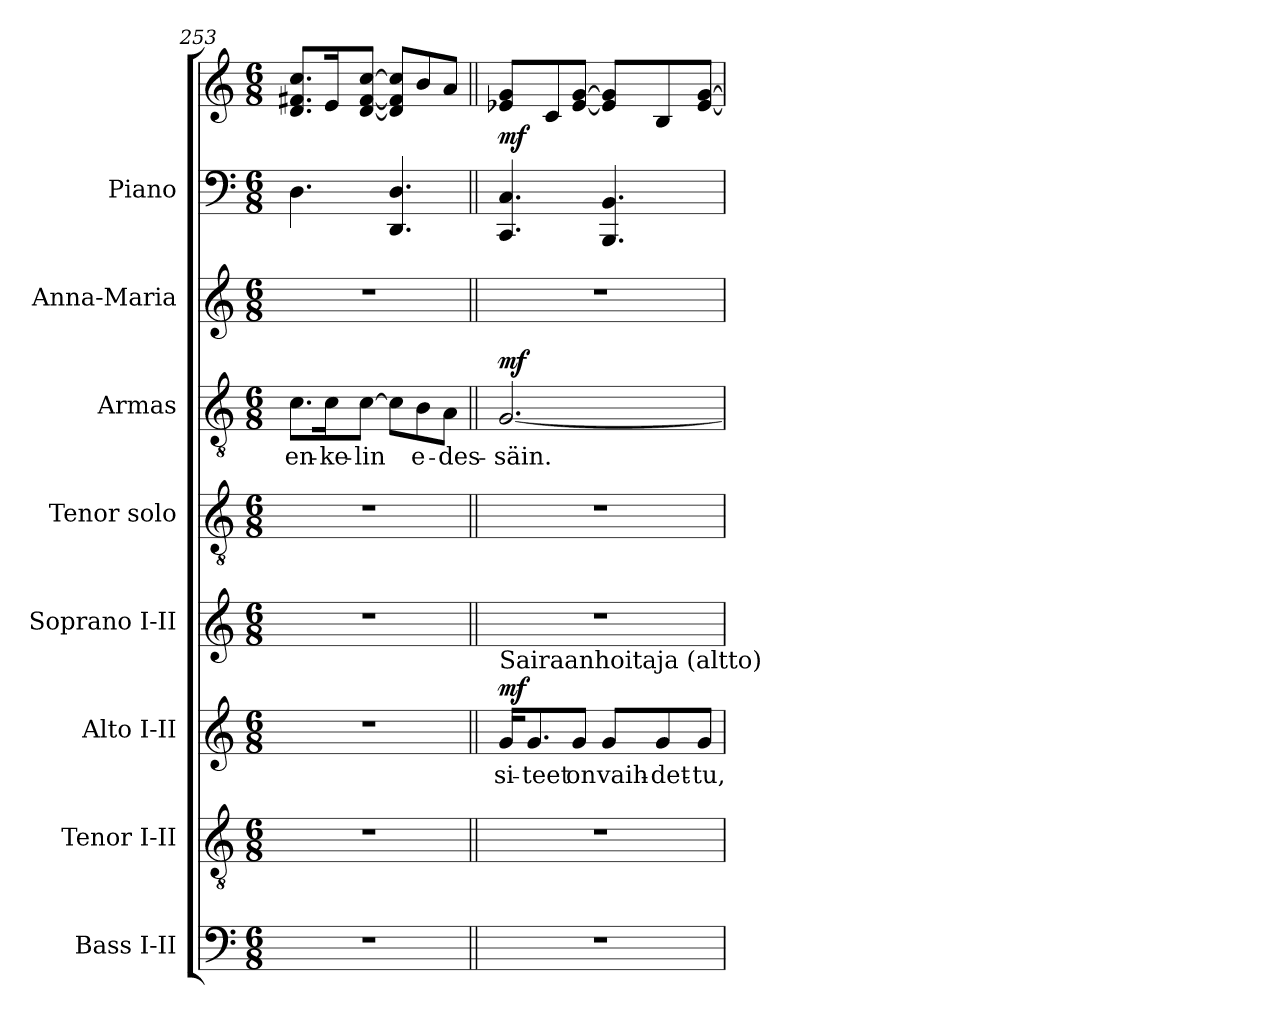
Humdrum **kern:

**kern	**kern	**kern	**text	**dynam	**kern	**kern	**kern	**text	**dynam	**kern	**kern	**kern	**dynam
*part8	*part7	*part6	*part6	*part6	*part5	*part4	*part3	*part3	*part3	*part2	*part1	*part1	*part1
*staff9	*staff8	*staff7	*staff7	*staff7	*staff6	*staff5	*staff4	*staff4	*staff4	*staff3	*staff2	*staff1	*staff1/2
*I"Bass I-II	*I"Tenor I-II	*I"Alto I-II	*	*	*I"Soprano I-II	*I"Tenor solo	*I"Armas	*	*	*I"Anna-Maria	*I"Piano	*	*
*I'B.	*I'T.	*I'A.	*	*	*I'S.	*I'T. Solo	*I'Armas	*	*	*I'A-M	*I'Pno.	*	*
*clefF4	*clefGv2	*clefG2	*	*	*clefG2	*clefGv2	*clefGv2	*	*	*clefG2	*clefF4	*clefG2	*
*	*ITrd7c12	*	*	*	*	*ITrd7c12	*ITrd7c12	*	*	*	*	*	*
*k[]	*k[]	*k[]	*	*	*k[]	*k[]	*k[]	*	*	*k[]	*k[]	*k[]	*
*C:	*C:	*C:	*	*	*C:	*C:	*C:	*	*	*C:	*C:	*C:	*
*M6/8	*M6/8	*M6/8	*	*	*M6/8	*M6/8	*M6/8	*	*	*M6/8	*M6/8	*M6/8	*
=253	=253	=253	=253	=253	=253	=253	=253	=253	=253	=253	=253	=253	=253
!LO:N:vis=1	!LO:N:vis=1	!LO:N:vis=1	!	!	!LO:N:vis=1	!LO:N:vis=1	!	!	!	!	!	!	!
!	!	!	!	!	!	!	!	!LO:LY:b:color=#000000	!	!LO:N:vis=1	!	!	!
2.r	2.r	2.r	.	.	2.r	2.r	8.Ci\L	en-	.	2.r	4.Di\	8.di/ 8.f#Xi 8.cciL	.
!	!	!	!	!	!	!	!	!LO:LY:b:color=#000000	!	!	!	!	!
.	.	.	.	.	.	.	16Ci\k	-ke-	.	.	.	16ei/k	.
!	!	!	!	!	!	!	!	!LO:LY:b:color=#000000	!	!	!	!	!
.	.	.	.	.	.	.	[>8Ci\J	-lin	.	.	.	[<8di/ [<8f#i [>8cciJ	.
.	.	.	.	.	.	.	8Ci\L]	.	.	.	4.DDi/ 4.Di	8di/] 8f#i] 8cci]L	.
!	!	!	!	!	!	!	!	!LO:LY:b:color=#000000	!	!	!	!	!
.	.	.	.	.	.	.	8BBi\	e-	.	.	.	8bi/	.
!	!	!	!	!	!	!	!	!LO:LY:b:color=#000000	!	!	!	!	!
.	.	.	.	.	.	.	8AAi\J	-des-	.	.	.	8ai/J	.
!!LO:LB:g=z
=254||	=254||	=254||	=254||	=254||	=254||	=254||	=254||	=254||	=254||	=254||	=254||	=254||	=254||
!LO:N:vis=1	!LO:N:vis=1	!	!	!	!	!	!	!	!	!	!	!	!
!	!	!	!LO:LY:b:color=#000000	!	!LO:N:vis=1	!LO:N:vis=1	!	!	!	!	!	!	!
!	!	!LO:TX:a:t=Sairaanhoitaja (altto)	!	!	!	!	!	!	!	!	!	!	!
!	!	!	!	!	!	!	!	!LO:LY:b:color=#000000	!	!LO:N:vis=1	!	!	!
2.r	2.r	16gi/KL	si-	mf	2.r	2.r	[<2.GGi/	-säin.	mf	2.r	4.CCi/ 4.Ci	8e-Xi/ 8giL	mf
!	!	!	!LO:LY:b:color=#000000	!	!	!	!	!	!	!	!	!	!
.	.	8.gi/	-teet	.	.	.	.	.	.	.	.	.	.
.	.	.	.	.	.	.	.	.	.	.	.	8ci/	.
!	!	!	!LO:LY:b:color=#000000	!	!	!	!	!	!	!	!	!	!
.	.	8gi/J	on	.	.	.	.	.	.	.	.	[<8e-i/ [>8giJ	.
!	!	!	!LO:LY:b:color=#000000	!	!	!	!	!	!	!	!	!	!
.	.	8gi/L	vaih-	.	.	.	.	.	.	.	4.BBBi/ 4.BBi	8e-i/] 8gi]L	.
!	!	!	!LO:LY:b:color=#000000	!	!	!	!	!	!	!	!	!	!
.	.	8gi/	-det-	.	.	.	.	.	.	.	.	8Bi/	.
!	!	!	!LO:LY:b:color=#000000	!	!	!	!	!	!	!	!	!	!
.	.	8gi/J	-tu,	.	.	.	.	.	.	.	.	[<8e-i/ [>8giJ	.
=	=	=	=	=	=	=	=	=	=	=	=	=	=
*-	*-	*-	*-	*-	*-	*-	*-	*-	*-	*-	*-	*-	*-
